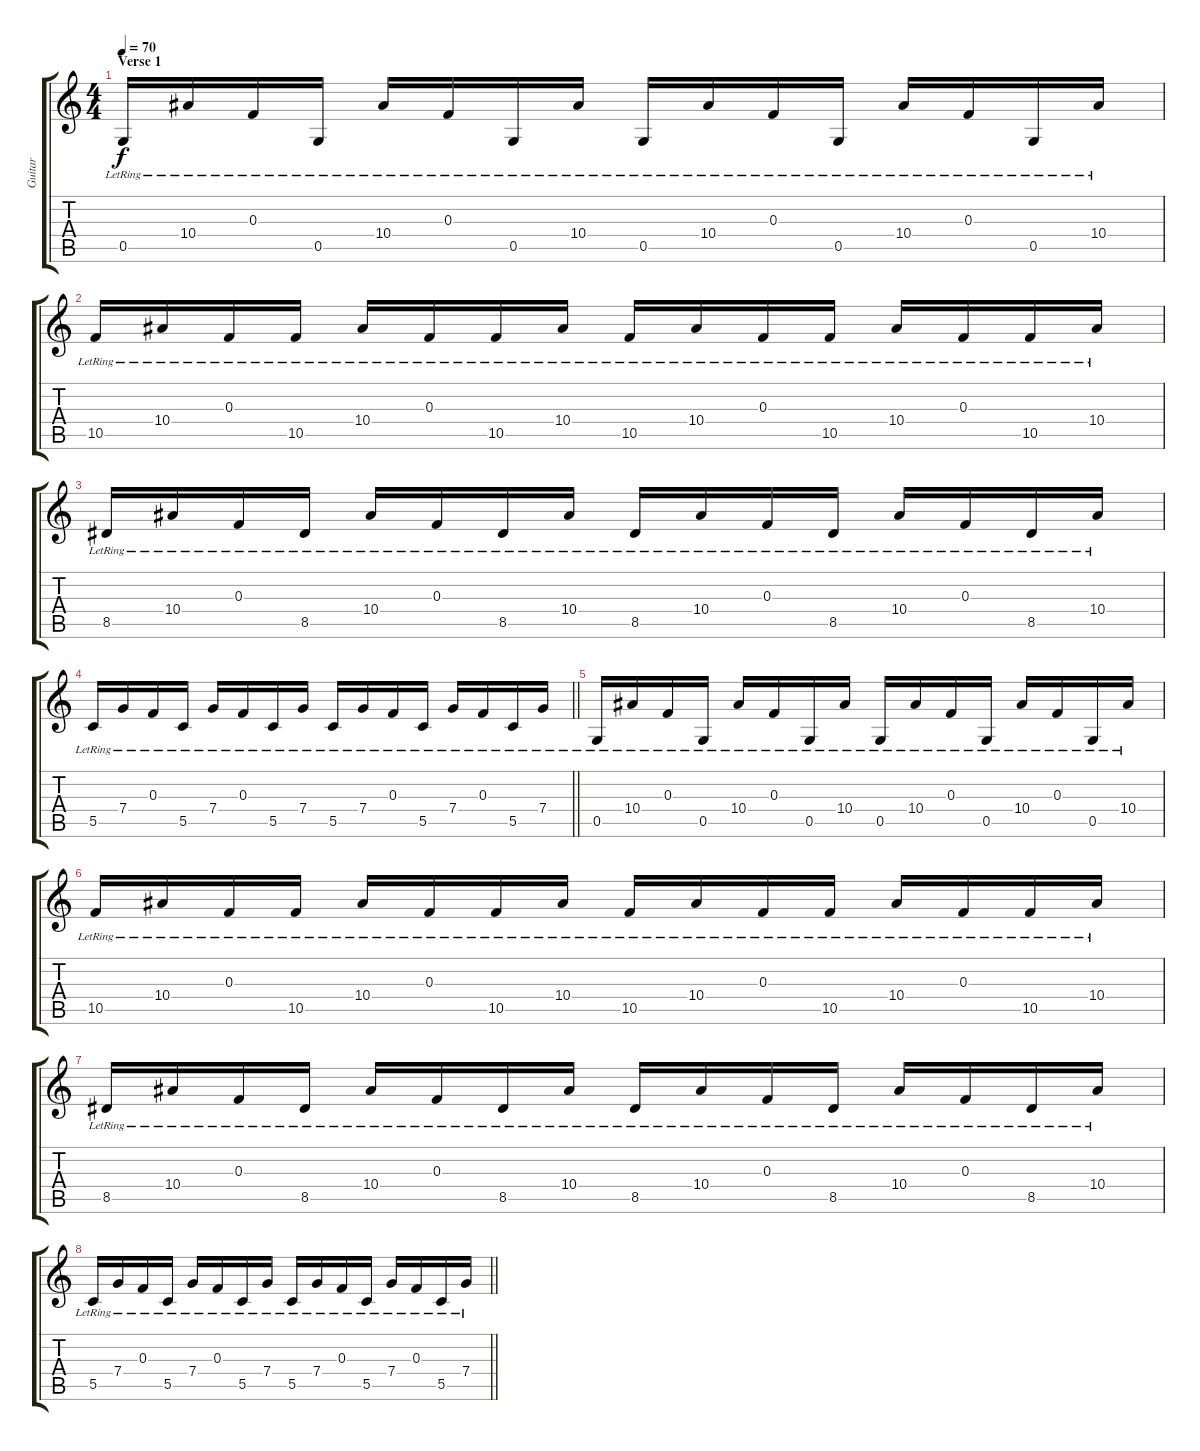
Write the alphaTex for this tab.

\track ("Guitar" "Guitar") {instrument acousticguitarsteel}
\staff {score tabs}
\tuning (D4 A3 F3 C3 G2 D2) {hide}
\ts (4 4)
\section ("" "Verse 1")
\tempo 70
\clef g2
\ks c
0.5{lr}.16{dy f} 10.4{lr}.16 0.3{lr}.16 0.5{lr}.16 10.4{lr}.16 0.3{lr}.16 0.5{lr}.16 10.4{lr}.16 0.5{lr}.16 10.4{lr}.16 0.3{lr}.16 0.5{lr}.16 10.4{lr}.16 0.3{lr}.16 0.5{lr}.16 10.4{lr}.16 |
10.5{lr}.16 10.4{lr}.16 0.3{lr}.16 10.5{lr}.16 10.4{lr}.16 0.3{lr}.16 10.5{lr}.16 10.4{lr}.16 10.5{lr}.16 10.4{lr}.16 0.3{lr}.16 10.5{lr}.16 10.4{lr}.16 0.3{lr}.16 10.5{lr}.16 10.4{lr}.16 |
8.5{lr}.16 10.4{lr}.16 0.3{lr}.16 8.5{lr}.16 10.4{lr}.16 0.3{lr}.16 8.5{lr}.16 10.4{lr}.16 8.5{lr}.16 10.4{lr}.16 0.3{lr}.16 8.5{lr}.16 10.4{lr}.16 0.3{lr}.16 8.5{lr}.16 10.4{lr}.16 |
\barLineRight lightlight
5.5{lr}.16 7.4{lr}.16 0.3{lr}.16 5.5{lr}.16 7.4{lr}.16 0.3{lr}.16 5.5{lr}.16 7.4{lr}.16 5.5{lr}.16 7.4{lr}.16 0.3{lr}.16 5.5{lr}.16 7.4{lr}.16 0.3{lr}.16 5.5{lr}.16 7.4{lr}.16 |
0.5{lr}.16 10.4{lr}.16 0.3{lr}.16 0.5{lr}.16 10.4{lr}.16 0.3{lr}.16 0.5{lr}.16 10.4{lr}.16 0.5{lr}.16 10.4{lr}.16 0.3{lr}.16 0.5{lr}.16 10.4{lr}.16 0.3{lr}.16 0.5{lr}.16 10.4{lr}.16 |
10.5{lr}.16 10.4{lr}.16 0.3{lr}.16 10.5{lr}.16 10.4{lr}.16 0.3{lr}.16 10.5{lr}.16 10.4{lr}.16 10.5{lr}.16 10.4{lr}.16 0.3{lr}.16 10.5{lr}.16 10.4{lr}.16 0.3{lr}.16 10.5{lr}.16 10.4{lr}.16 |
8.5{lr}.16 10.4{lr}.16 0.3{lr}.16 8.5{lr}.16 10.4{lr}.16 0.3{lr}.16 8.5{lr}.16 10.4{lr}.16 8.5{lr}.16 10.4{lr}.16 0.3{lr}.16 8.5{lr}.16 10.4{lr}.16 0.3{lr}.16 8.5{lr}.16 10.4{lr}.16 |
\barLineRight lightlight
5.5{lr}.16 7.4{lr}.16 0.3{lr}.16 5.5{lr}.16 7.4{lr}.16 0.3{lr}.16 5.5{lr}.16 7.4{lr}.16 5.5{lr}.16 7.4{lr}.16 0.3{lr}.16 5.5{lr}.16 7.4{lr}.16 0.3{lr}.16 5.5{lr}.16 7.4{lr}.16
